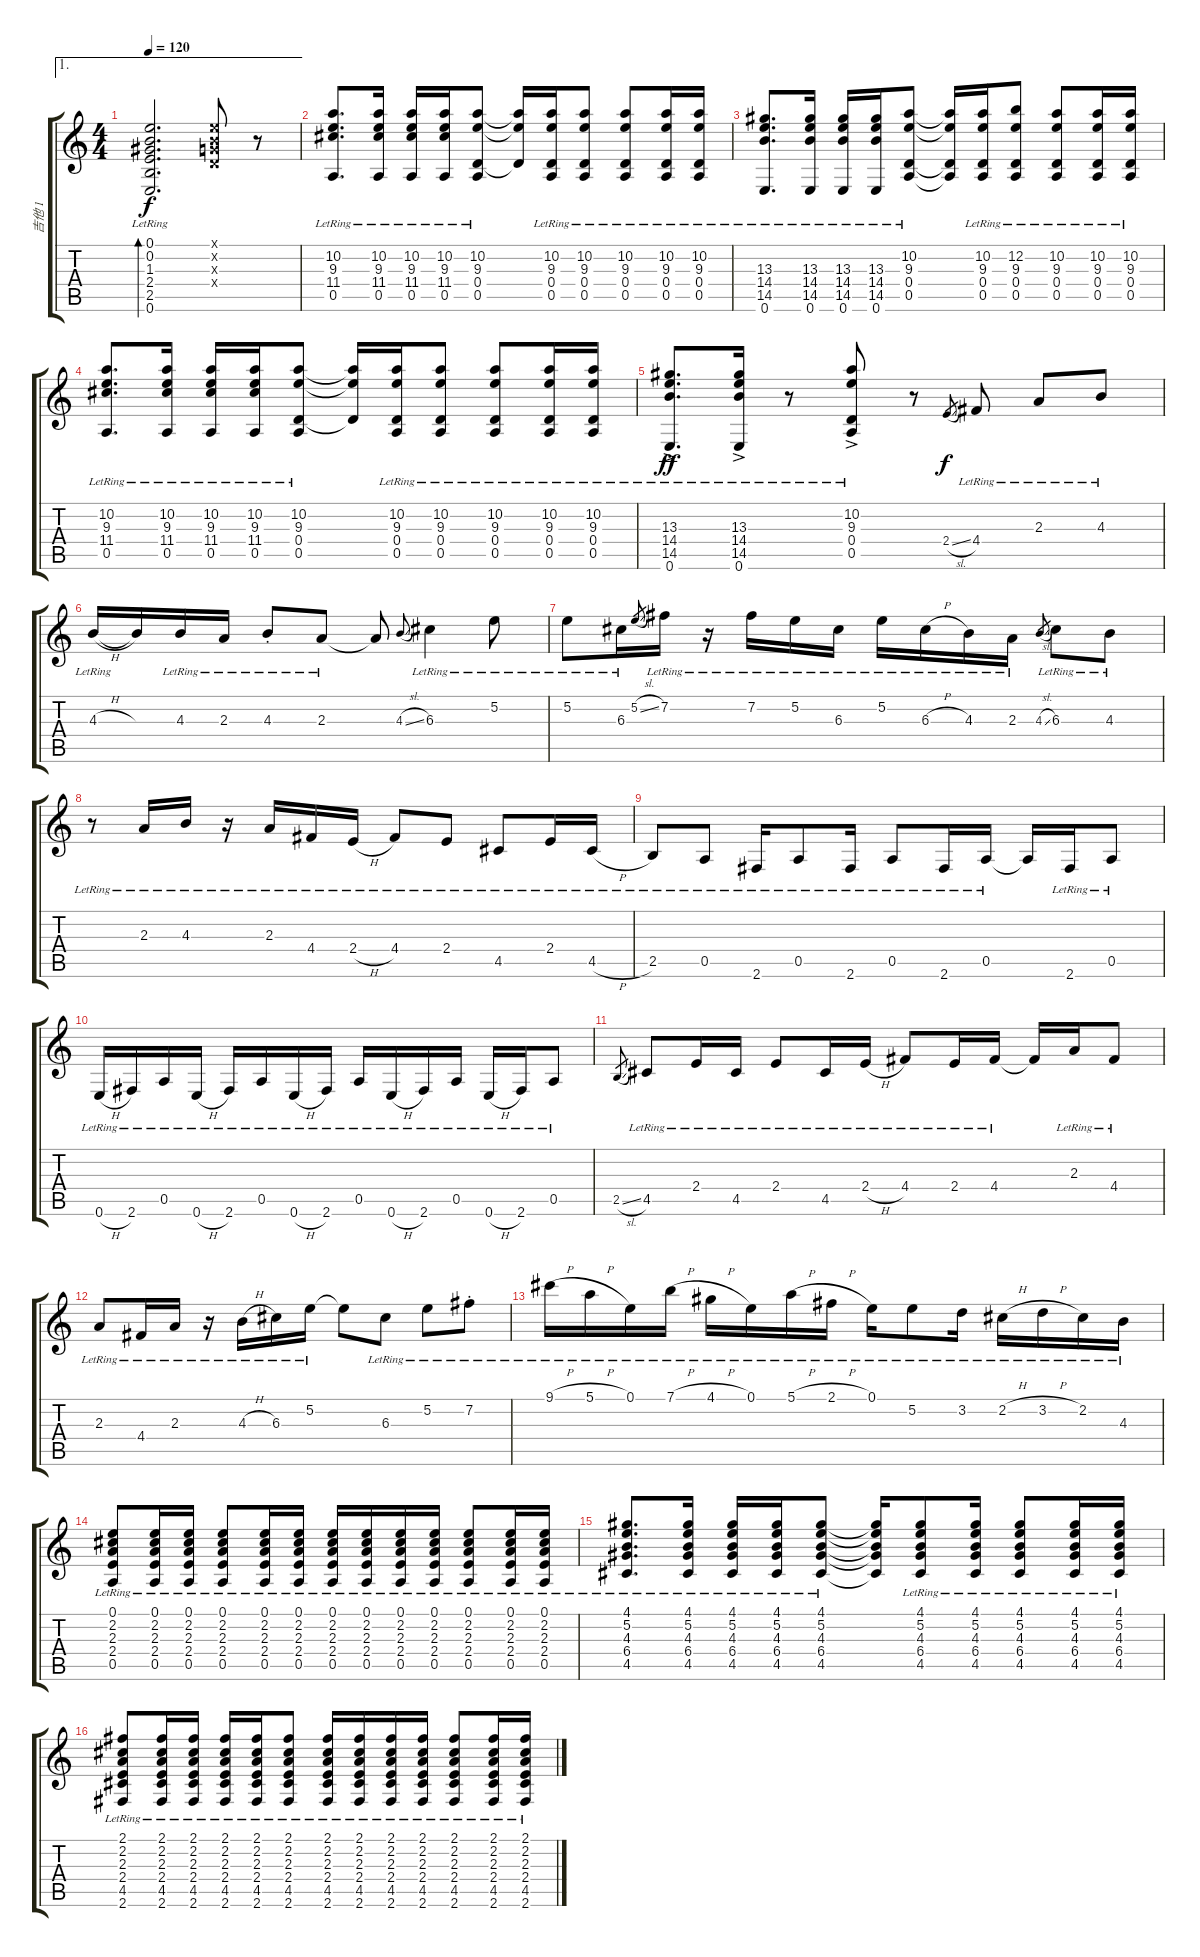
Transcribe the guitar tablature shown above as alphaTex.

\track ("吉他 1" "吉他 1") {instrument acousticguitarsteel}
\staff {score tabs}
\tuning (E4 B3 G3 D3 A2 E2) {hide}
\ae 1
\ts (4 4)
\tempo 120
\clef g2
\ks c
(0.1{lr} 0.2{lr} 1.3{lr} 2.4{lr} 2.5{lr} 0.6{lr}).2{d bd 30 dy f} (0.1{x} 0.2{x} 0.3{x} 0.4{x}).8 r.8 |
(10.2{lr} 9.3{lr} 11.4{lr} 0.5{lr}).8{d} (10.2{lr} 9.3{lr} 11.4{lr} 0.5{lr}).16 (10.2{lr} 9.3{lr} 11.4{lr} 0.5{lr}).16 (10.2{lr} 9.3{lr} 11.4{lr} 0.5{lr}).16 (10.2{lr} 9.3{lr} 0.4{lr} 0.5{lr}).8 (10.2{t} 9.3{t} 0.4{t}).16 (10.2{lr} 9.3{lr} 0.4{lr} 0.5{lr}).16 (10.2{lr} 9.3{lr} 0.4{lr} 0.5{lr}).8 (10.2{lr} 9.3{lr} 0.4{lr} 0.5{lr}).8 (10.2{lr} 9.3{lr} 0.4{lr} 0.5{lr}).16 (10.2{lr} 9.3{lr} 0.4{lr} 0.5{lr}).16 |
(13.3{lr} 14.4{lr} 14.5{lr} 0.6{lr}).8{d} (13.3{lr} 14.4{lr} 14.5{lr} 0.6{lr}).16 (13.3{lr} 14.4{lr} 14.5{lr} 0.6{lr}).16 (13.3{lr} 14.4{lr} 14.5{lr} 0.6{lr}).16 (10.2{lr} 9.3{lr} 0.4{lr} 0.5{lr}).8 (10.2{t} 9.3{t} 0.4{t} 0.5{t}).16 (10.2{lr} 9.3{lr} 0.4{lr} 0.5{lr}).16 (12.2{lr} 9.3{lr} 0.4{lr} 0.5{lr}).8 (10.2{lr} 9.3{lr} 0.4{lr} 0.5{lr}).8 (10.2{lr} 9.3{lr} 0.4{lr} 0.5{lr}).16 (10.2{lr} 9.3{lr} 0.4{lr} 0.5{lr}).16 |
(10.2{lr} 9.3{lr} 11.4{lr} 0.5{lr}).8{d} (10.2{lr} 9.3{lr} 11.4{lr} 0.5{lr}).16 (10.2{lr} 9.3{lr} 11.4{lr} 0.5{lr}).16 (10.2{lr} 9.3{lr} 11.4{lr} 0.5{lr}).16 (10.2{lr} 9.3{lr} 0.4{lr} 0.5{lr}).8 (10.2{t} 9.3{t} 0.4{t}).16 (10.2{lr} 9.3{lr} 0.4{lr} 0.5{lr}).16 (10.2{lr} 9.3{lr} 0.4{lr} 0.5{lr}).8 (10.2{lr} 9.3{lr} 0.4{lr} 0.5{lr}).8 (10.2{lr} 9.3{lr} 0.4{lr} 0.5{lr}).16 (10.2{lr} 9.3{lr} 0.4{lr} 0.5{lr}).16 |
(13.3{ac lr} 14.4{lr} 14.5{lr} 0.6{lr}).8{d dy ff} (13.3{ac lr} 14.4{lr} 14.5{lr} 0.6{lr}).16 r.8 (10.2{lr} 9.3{ac lr} 0.4{lr} 0.5{lr}).8 r.8 2.4{sl}.8{gr dy f} 4.4{lr}.8 2.3{lr}.8 4.3{lr}.8 |
4.3{h lr}.16 4.3{t}.16 4.3{lr}.16 2.3{lr}.16 4.3{st lr}.8 2.3{lr}.8 2.3{t}.8 4.3{sl}.8{gr onbeat} 6.3{lr}.4 5.2{lr}.8 |
5.2{lr}.8 6.3{lr}.16 5.2{sl}.8{gr} 7.2{lr}.16 r.16 7.2{lr}.16 5.2{lr}.16 6.3{lr}.16 5.2{lr}.16 6.3{h lr}.16 4.3{lr}.16 2.3{lr}.16 4.3{sl}.8{gr} 6.3{lr}.8 4.3{lr}.8 |
r.8 2.3{lr}.16 4.3{lr}.16 r.16 2.3{lr}.16 4.4{lr}.16 2.4{h lr}.16 4.4{lr}.8 2.4{lr}.8 4.5{lr}.8 2.4{lr}.16 4.5{h lr}.16 |
2.5{lr}.8 0.5{lr}.8 2.6{lr}.16 0.5{lr}.8 2.6{lr}.16 0.5{lr}.8 2.6{lr}.16 0.5{lr}.16 0.5{t}.16 2.6{lr}.16 0.5{lr}.8 |
0.6{h lr}.16 2.6{lr}.16 0.5{lr}.16 0.6{h lr}.16 2.6{lr}.16 0.5{lr}.16 0.6{h lr}.16 2.6{lr}.16 0.5{lr}.16 0.6{h lr}.16 2.6{lr}.16 0.5{lr}.16 0.6{h lr}.16 2.6{lr}.16 0.5{lr}.8 |
2.5{sl}.8{gr} 4.5{lr}.8 2.4{lr}.16 4.5{lr}.16 2.4{lr}.8 4.5{lr}.16 2.4{h lr}.16 4.4{lr}.8 2.4{lr}.16 4.4{lr}.16 4.4{t}.16 2.3{lr}.16 4.4{lr}.8 |
2.3{lr}.8 4.4{lr}.16 2.3{lr}.16 r.16 4.3{h lr}.16 6.3{lr}.16 5.2{lr}.16 5.2{t}.8 6.3{lr}.8 5.2{lr}.8 7.2{st lr}.8 |
9.1{h lr}.16 5.1{h lr}.16 0.1{lr}.16 7.1{h lr}.16 4.1{h lr}.16 0.1{lr}.16 5.1{h lr}.16 2.1{h lr}.16 0.1{lr}.16 5.2{lr}.8 3.2{lr}.16 2.2{h lr}.16 3.2{h lr}.16 2.2{lr}.16 4.3{lr}.16 |
(0.1{lr} 2.2{lr} 2.3{lr} 2.4{lr} 0.5{lr}).8 (0.1{lr} 2.2{lr} 2.3{lr} 2.4{lr} 0.5{lr}).16 (0.1{lr} 2.2{lr} 2.3{lr} 2.4{lr} 0.5{lr}).16 (0.1{lr} 2.2{lr} 2.3{lr} 2.4{lr} 0.5{lr}).8 (0.1{lr} 2.2{lr} 2.3{lr} 2.4{lr} 0.5{lr}).16 (0.1 2.2{lr} 2.3 2.4 0.5).16 (0.1{lr} 2.2{lr} 2.3{lr} 2.4{lr} 0.5{lr}).16 (0.1{lr} 2.2{lr} 2.3{lr} 2.4{lr} 0.5{lr}).16 (0.1{lr} 2.2{lr} 2.3{lr} 2.4{lr} 0.5{lr}).16 (0.1{lr} 2.2{lr} 2.3{lr} 2.4{lr} 0.5{lr}).16 (0.1{lr} 2.2{lr} 2.3{lr} 2.4{lr} 0.5{lr}).8 (0.1{lr} 2.2{lr} 2.3{lr} 2.4{lr} 0.5{lr}).16 (0.1{lr} 2.2 2.3 2.4 0.5).16 |
(4.1{lr} 5.2{lr} 4.3{lr} 6.4{lr} 4.5{lr}).8{d} (4.1{lr} 5.2{lr} 4.3{lr} 6.4{lr} 4.5{lr}).16 (4.1{lr} 5.2{lr} 4.3{lr} 6.4{lr} 4.5{lr}).16 (4.1{lr} 5.2{lr} 4.3{lr} 6.4{lr} 4.5{lr}).16 (4.1{lr} 5.2{lr} 4.3{lr} 6.4{lr} 4.5{lr}).8 (4.1{t} 5.2{t} 4.3{t} 6.4{t} 4.5{t}).16 (4.1{lr} 5.2{lr} 4.3{lr} 6.4{lr} 4.5{lr}).8 (4.1{lr} 5.2{lr} 4.3{lr} 6.4{lr} 4.5{lr}).16 (4.1{lr} 5.2{lr} 4.3{lr} 6.4{lr} 4.5{lr}).8 (4.1{lr} 5.2{lr} 4.3{lr} 6.4{lr} 4.5{lr}).16 (4.1{lr} 5.2{lr} 4.3{lr} 6.4{lr} 4.5{lr}).16 |
(2.1{lr} 2.2{lr} 2.3{lr} 2.4{lr} 4.5{lr} 2.6{lr}).8 (2.1{lr} 2.2{lr} 2.3{lr} 2.4{lr} 4.5{lr} 2.6{lr}).16 (2.1{lr} 2.2{lr} 2.3{lr} 2.4{lr} 4.5{lr} 2.6{lr}).16 (2.1{lr} 2.2{lr} 2.3{lr} 2.4{lr} 4.5{lr} 2.6{lr}).16 (2.1{lr} 2.2{lr} 2.3{lr} 2.4{lr} 4.5{lr} 2.6{lr}).16 (2.1{lr} 2.2{lr} 2.3{lr} 2.4{lr} 4.5{lr} 2.6{lr}).8 (2.1{lr} 2.2{lr} 2.3{lr} 2.4{lr} 4.5{lr} 2.6{lr}).16 (2.1{lr} 2.2{lr} 2.3{lr} 2.4{lr} 4.5{lr} 2.6{lr}).16 (2.1{lr} 2.2{lr} 2.3{lr} 2.4{lr} 4.5{lr} 2.6{lr}).16 (2.1{lr} 2.2{lr} 2.3{lr} 2.4{lr} 4.5{lr} 2.6{lr}).16 (2.1{lr} 2.2{lr} 2.3{lr} 2.4{lr} 4.5{lr} 2.6{lr}).8 (2.1{lr} 2.2{lr} 2.3{lr} 2.4{lr} 4.5{lr} 2.6{lr}).16 (2.1{lr} 2.2{lr} 2.3{lr} 2.4{lr} 4.5{lr} 2.6{lr}).16
